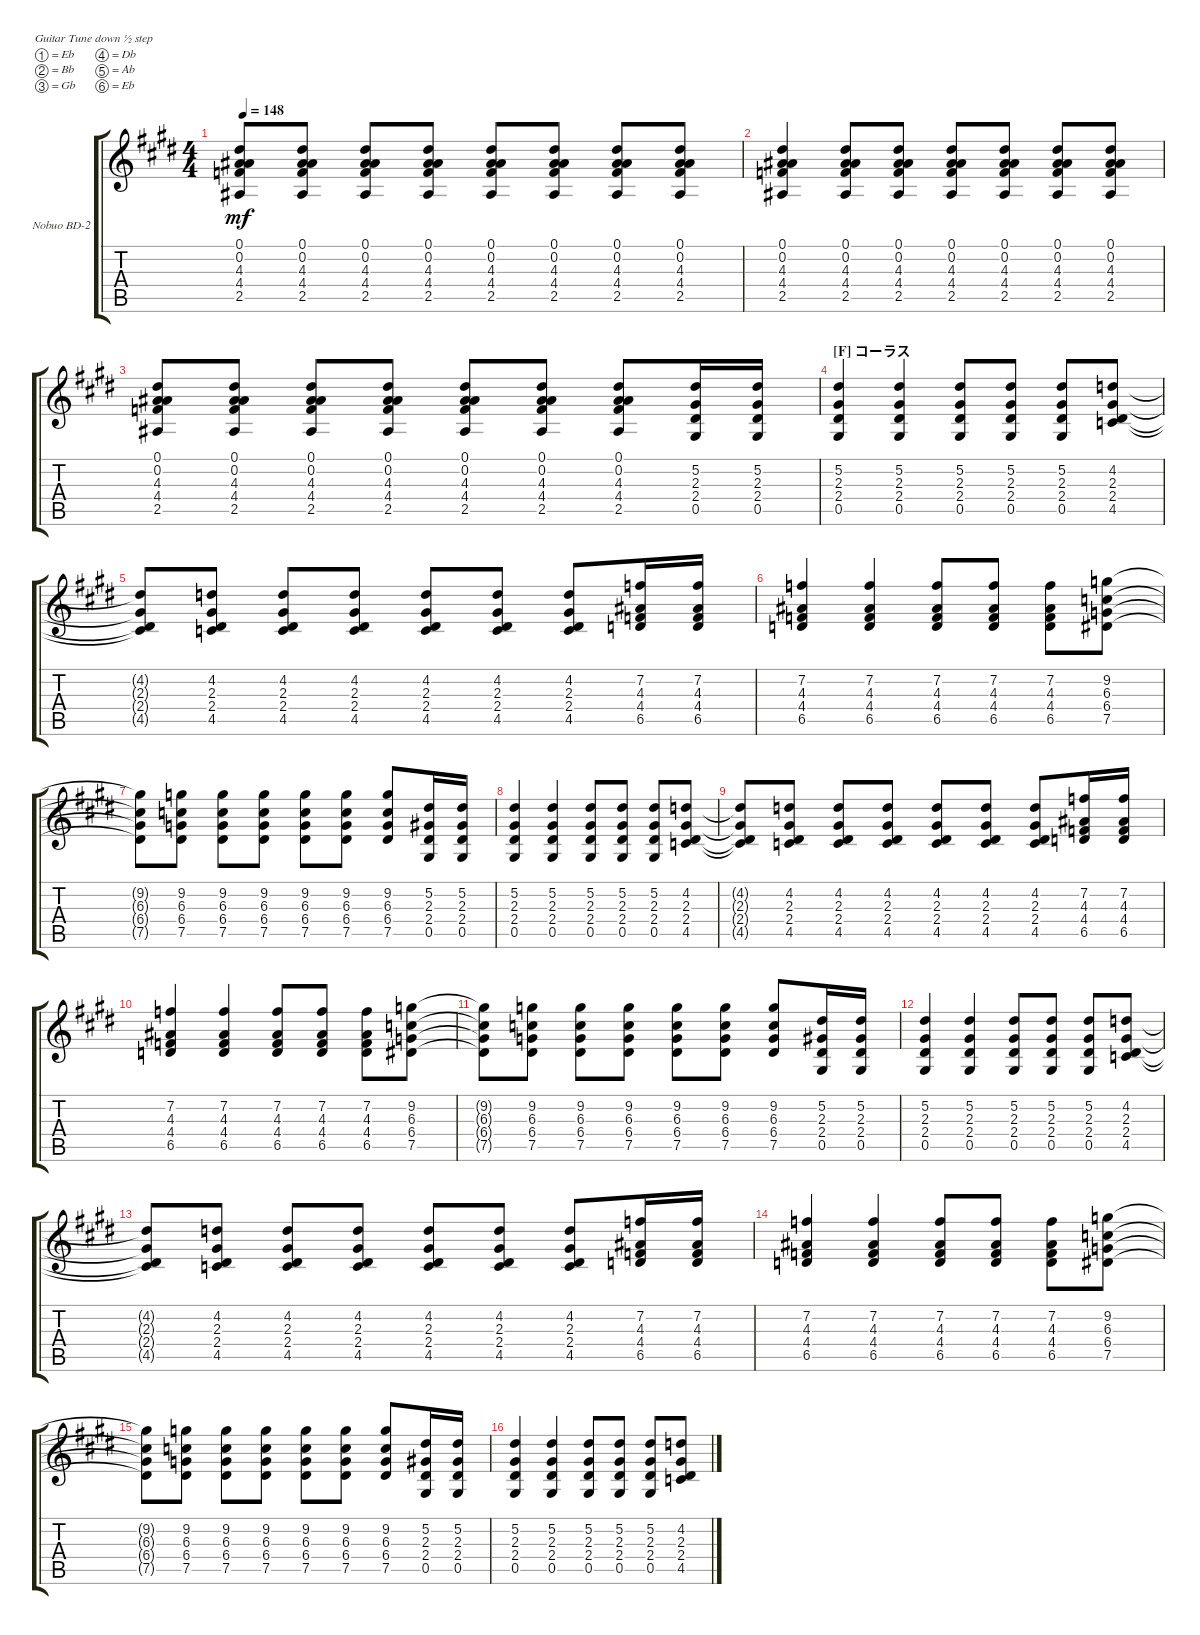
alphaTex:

\bracketExtendMode groupsimilarinstruments
\firstSystemTrackNameOrientation horizontal
\otherSystemsTrackNameOrientation horizontal
\track ("Nobuo BD-2" "Nobuo BD-2") {instrument acousticguitarnylon}
\staff {score tabs}
\tuning (Eb4 Bb3 Gb3 Db3 Ab2 Eb2)
\ts (4 4)
\tempo 148
\clef g2
\ks e
(2.5{t} 4.4{t} 4.3{t} 0.2{t} 0.1{t}).8{dy mf} (2.5 4.4 4.3 0.2 0.1).8 (2.5 4.4 4.3 0.2 0.1).8 (2.5 4.4 4.3 0.2 0.1).8 (2.5 4.4 4.3 0.2 0.1).8 (2.5 4.4 4.3 0.2 0.1).8 (2.5 4.4 4.3 0.2 0.1).8 (2.5 4.4 4.3 0.2 0.1).8 |
(2.5 4.4 4.3 0.2 0.1).4 (2.5 4.4 4.3 0.2 0.1).8 (2.5 4.4 4.3 0.2 0.1).8 (2.5 4.4 4.3 0.2 0.1).8 (2.5 4.4 4.3 0.2 0.1).8 (2.5 4.4 4.3 0.2 0.1).8 (2.5 4.4 4.3 0.2 0.1).8 |
(2.5 4.4 4.3 0.2 0.1).8 (2.5 4.4 4.3 0.2 0.1).8 (2.5 4.4 4.3 0.2 0.1).8 (2.5 4.4 4.3 0.2 0.1).8 (2.5 4.4 4.3 0.2 0.1).8 (2.5 4.4 4.3 0.2 0.1).8 (2.5 4.4 4.3 0.2 0.1).8 (0.5 2.4 2.3 5.2).16 (0.5 2.4 2.3 5.2).16 |
\section ("F" "コーラス")
(0.5 2.4 2.3 5.2).4 (0.5 2.4 2.3 5.2).4 (0.5 2.4 2.3 5.2).8 (0.5 2.4 2.3 5.2).8 (0.5 2.4 2.3 5.2).8 (4.5 2.4 2.3 4.2).8 |
(4.5{t} 2.4{t} 2.3{t} 4.2{t}).8 (4.5 2.4 2.3 4.2).8 (4.5 2.4 2.3 4.2).8 (4.5 2.4 2.3 4.2).8 (4.5 2.4 2.3 4.2).8 (4.5 2.4 2.3 4.2).8 (4.5 2.4 2.3 4.2).8 (6.5 4.4 4.3 7.2).16 (6.5 4.4 4.3 7.2).16 |
(6.5 4.4 4.3 7.2).4 (6.5 4.4 4.3 7.2).4 (6.5 4.4 4.3 7.2).8 (6.5 4.4 4.3 7.2).8 (6.5 4.4 4.3 7.2).8 (7.5 6.4 6.3 9.2).8 |
(7.5{t} 6.4{t} 6.3{t} 9.2{t}).8 (7.5 6.4 6.3 9.2).8 (7.5 6.4 6.3 9.2).8 (7.5 6.4 6.3 9.2).8 (7.5 6.4 6.3 9.2).8 (7.5 6.4 6.3 9.2).8 (7.5 6.4 6.3 9.2).8 (0.5 2.4 2.3 5.2).16 (0.5 2.4 2.3 5.2).16 |
(0.5 2.4 2.3 5.2).4 (0.5 2.4 2.3 5.2).4 (0.5 2.4 2.3 5.2).8 (0.5 2.4 2.3 5.2).8 (0.5 2.4 2.3 5.2).8 (4.5 2.4 2.3 4.2).8 |
(4.5{t} 2.4{t} 2.3{t} 4.2{t}).8 (4.5 2.4 2.3 4.2).8 (4.5 2.4 2.3 4.2).8 (4.5 2.4 2.3 4.2).8 (4.5 2.4 2.3 4.2).8 (4.5 2.4 2.3 4.2).8 (4.5 2.4 2.3 4.2).8 (6.5 4.4 4.3 7.2).16 (6.5 4.4 4.3 7.2).16 |
(6.5 4.4 4.3 7.2).4 (6.5 4.4 4.3 7.2).4 (6.5 4.4 4.3 7.2).8 (6.5 4.4 4.3 7.2).8 (6.5 4.4 4.3 7.2).8 (7.5 6.4 6.3 9.2).8 |
(7.5{t} 6.4{t} 6.3{t} 9.2{t}).8 (7.5 6.4 6.3 9.2).8 (7.5 6.4 6.3 9.2).8 (7.5 6.4 6.3 9.2).8 (7.5 6.4 6.3 9.2).8 (7.5 6.4 6.3 9.2).8 (7.5 6.4 6.3 9.2).8 (0.5 2.4 2.3 5.2).16 (0.5 2.4 2.3 5.2).16 |
(0.5 2.4 2.3 5.2).4 (0.5 2.4 2.3 5.2).4 (0.5 2.4 2.3 5.2).8 (0.5 2.4 2.3 5.2).8 (0.5 2.4 2.3 5.2).8 (4.5 2.4 2.3 4.2).8 |
(4.5{t} 2.4{t} 2.3{t} 4.2{t}).8 (4.5 2.4 2.3 4.2).8 (4.5 2.4 2.3 4.2).8 (4.5 2.4 2.3 4.2).8 (4.5 2.4 2.3 4.2).8 (4.5 2.4 2.3 4.2).8 (4.5 2.4 2.3 4.2).8 (6.5 4.4 4.3 7.2).16 (6.5 4.4 4.3 7.2).16 |
(6.5 4.4 4.3 7.2).4 (6.5 4.4 4.3 7.2).4 (6.5 4.4 4.3 7.2).8 (6.5 4.4 4.3 7.2).8 (6.5 4.4 4.3 7.2).8 (7.5 6.4 6.3 9.2).8 |
(7.5{t} 6.4{t} 6.3{t} 9.2{t}).8 (7.5 6.4 6.3 9.2).8 (7.5 6.4 6.3 9.2).8 (7.5 6.4 6.3 9.2).8 (7.5 6.4 6.3 9.2).8 (7.5 6.4 6.3 9.2).8 (7.5 6.4 6.3 9.2).8 (0.5 2.4 2.3 5.2).16 (0.5 2.4 2.3 5.2).16 |
(0.5 2.4 2.3 5.2).4 (0.5 2.4 2.3 5.2).4 (0.5 2.4 2.3 5.2).8 (0.5 2.4 2.3 5.2).8 (0.5 2.4 2.3 5.2).8 (4.5 2.4 2.3 4.2).8
